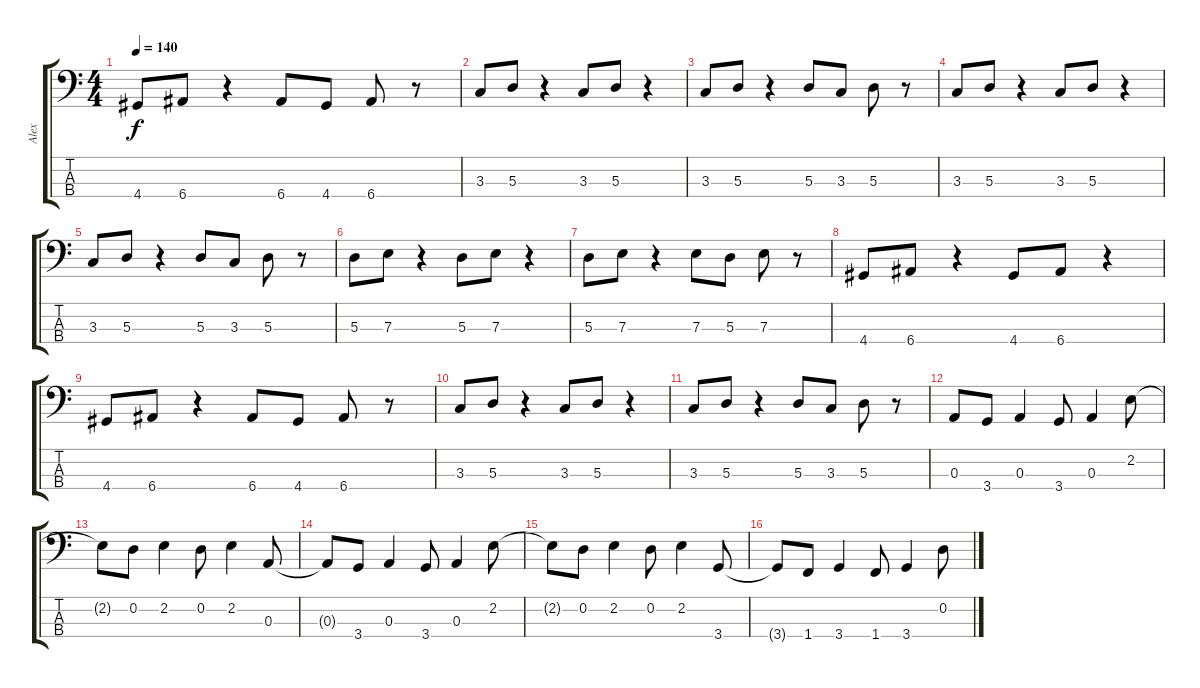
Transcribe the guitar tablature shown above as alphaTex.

\track ("Alex" "Alex") {instrument electricbassfinger}
\staff {score tabs}
\tuning (G2 D2 A1 E1) {hide}
\ts (4 4)
\tempo 140
\clef f4
\ks c
4.4.8{dy f} 6.4.8 r.4 6.4.8 4.4.8 6.4.8 r.8 |
3.3.8 5.3.8 r.4 3.3.8 5.3.8 r.4 |
3.3.8 5.3.8 r.4 5.3.8 3.3.8 5.3.8 r.8 |
3.3.8 5.3.8 r.4 3.3.8 5.3.8 r.4 |
3.3.8 5.3.8 r.4 5.3.8 3.3.8 5.3.8 r.8 |
5.3.8 7.3.8 r.4 5.3.8 7.3.8 r.4 |
5.3.8 7.3.8 r.4 7.3.8 5.3.8 7.3.8 r.8 |
4.4.8 6.4.8 r.4 4.4.8 6.4.8 r.4 |
4.4.8 6.4.8 r.4 6.4.8 4.4.8 6.4.8 r.8 |
3.3.8 5.3.8 r.4 3.3.8 5.3.8 r.4 |
3.3.8 5.3.8 r.4 5.3.8 3.3.8 5.3.8 r.8 |
0.3.8 3.4.8 0.3.4 3.4.8 0.3.4 2.2.8 |
2.2{t}.8 0.2.8 2.2.4 0.2.8 2.2.4 0.3.8 |
0.3{t}.8 3.4.8 0.3.4 3.4.8 0.3.4 2.2.8 |
2.2{t}.8 0.2.8 2.2.4 0.2.8 2.2.4 3.4.8 |
3.4{t}.8 1.4.8 3.4.4 1.4.8 3.4.4 0.2.8
